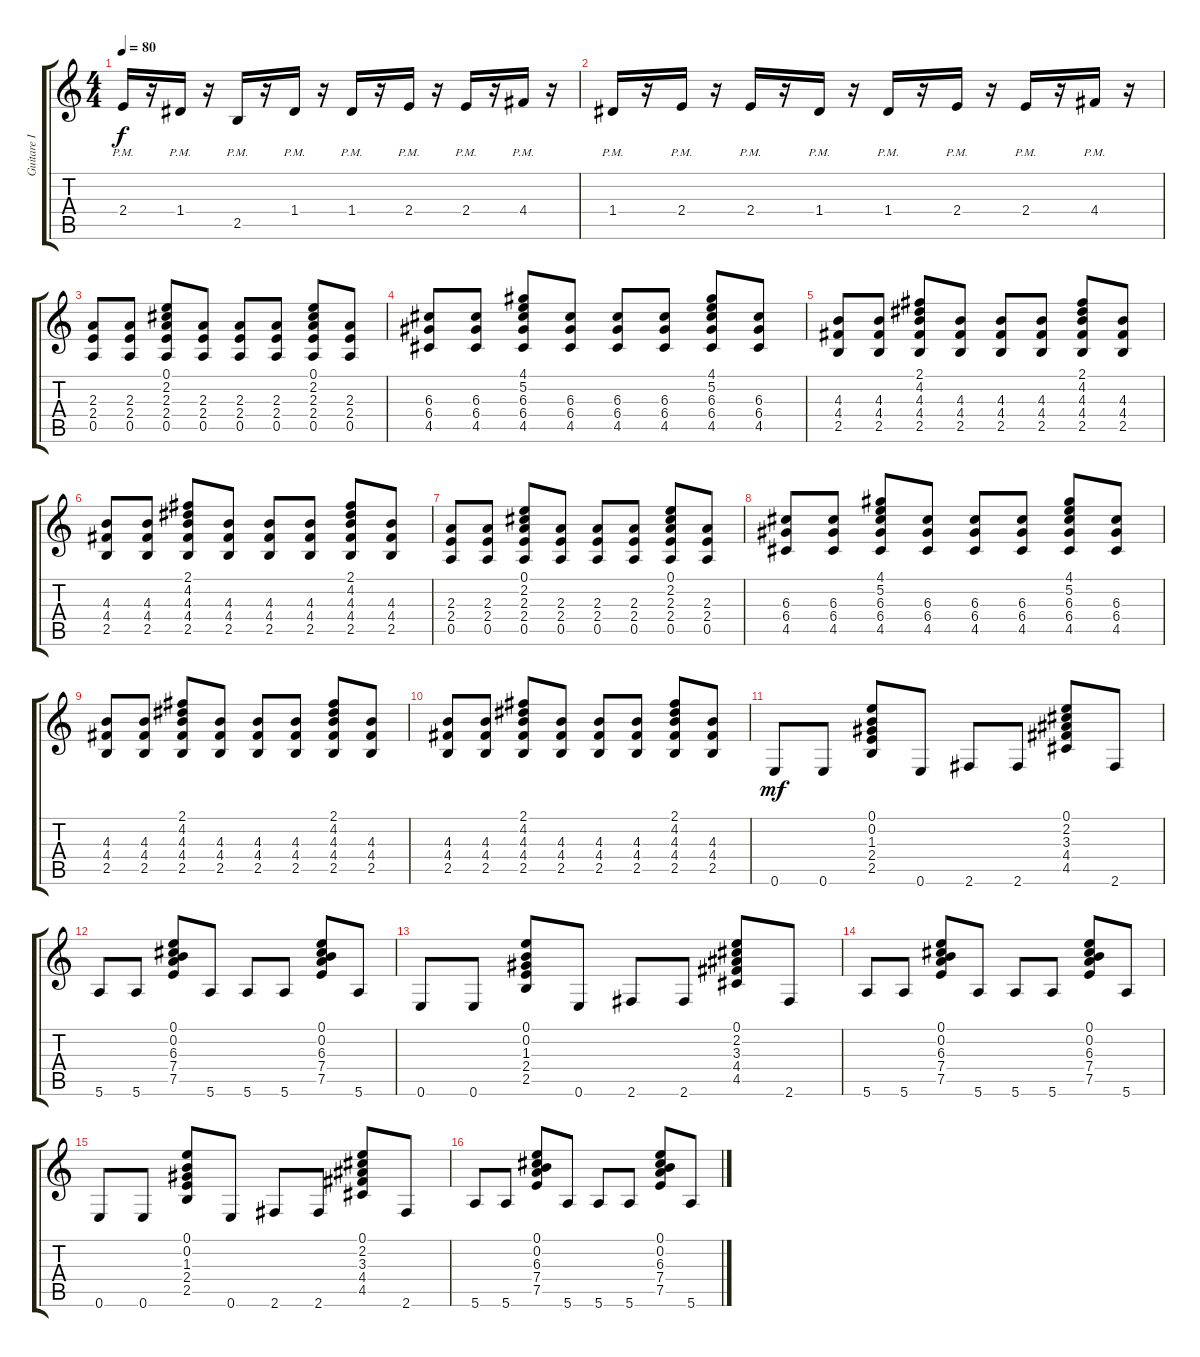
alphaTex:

\track ("Guitare I" "Guitare I") {instrument overdrivenguitar}
\staff {score tabs}
\tuning (E4 B3 G3 D3 A2 E2) {hide}
\ts (4 4)
\tempo 80
\clef g2
\ks c
2.4{pm}.16{dy f} r.16 1.4{pm}.16 r.16 2.5{pm}.16 r.16 1.4{pm}.16 r.16 1.4{pm}.16 r.16 2.4{pm}.16 r.16 2.4{pm}.16 r.16 4.4{pm}.16 r.16 |
1.4{pm}.16 r.16 2.4{pm}.16 r.16 2.4{pm}.16 r.16 1.4{pm}.16 r.16 1.4{pm}.16 r.16 2.4{pm}.16 r.16 2.4{pm}.16 r.16 4.4{pm}.16 r.16 |
(2.3 2.4 0.5).8 (2.3 2.4 0.5).8 (0.1 2.2 2.3 2.4 0.5).8 (2.3 2.4 0.5).8 (2.3 2.4 0.5).8 (2.3 2.4 0.5).8 (0.1 2.2 2.3 2.4 0.5).8 (2.3 2.4 0.5).8 |
(6.3 6.4 4.5).8 (6.3 6.4 4.5).8 (4.1 5.2 6.3 6.4 4.5).8 (6.3 6.4 4.5).8 (6.3 6.4 4.5).8 (6.3 6.4 4.5).8 (4.1 5.2 6.3 6.4 4.5).8 (6.3 6.4 4.5).8 |
(4.3 4.4 2.5).8 (4.3 4.4 2.5).8 (2.1 4.2 4.3 4.4 2.5).8 (4.3 4.4 2.5).8 (4.3 4.4 2.5).8 (4.3 4.4 2.5).8 (2.1 4.2 4.3 4.4 2.5).8 (4.3 4.4 2.5).8 |
(4.3 4.4 2.5).8 (4.3 4.4 2.5).8 (2.1 4.2 4.3 4.4 2.5).8 (4.3 4.4 2.5).8 (4.3 4.4 2.5).8 (4.3 4.4 2.5).8 (2.1 4.2 4.3 4.4 2.5).8 (4.3 4.4 2.5).8 |
(2.3 2.4 0.5).8 (2.3 2.4 0.5).8 (0.1 2.2 2.3 2.4 0.5).8 (2.3 2.4 0.5).8 (2.3 2.4 0.5).8 (2.3 2.4 0.5).8 (0.1 2.2 2.3 2.4 0.5).8 (2.3 2.4 0.5).8 |
(6.3 6.4 4.5).8 (6.3 6.4 4.5).8 (4.1 5.2 6.3 6.4 4.5).8 (6.3 6.4 4.5).8 (6.3 6.4 4.5).8 (6.3 6.4 4.5).8 (4.1 5.2 6.3 6.4 4.5).8 (6.3 6.4 4.5).8 |
(4.3 4.4 2.5).8 (4.3 4.4 2.5).8 (2.1 4.2 4.3 4.4 2.5).8 (4.3 4.4 2.5).8 (4.3 4.4 2.5).8 (4.3 4.4 2.5).8 (2.1 4.2 4.3 4.4 2.5).8 (4.3 4.4 2.5).8 |
(4.3 4.4 2.5).8 (4.3 4.4 2.5).8 (2.1 4.2 4.3 4.4 2.5).8 (4.3 4.4 2.5).8 (4.3 4.4 2.5).8 (4.3 4.4 2.5).8 (2.1 4.2 4.3 4.4 2.5).8 (4.3 4.4 2.5).8 |
0.6.8{dy mf} 0.6.8 (0.1 0.2 1.3 2.4 2.5).8 0.6.8 2.6.8 2.6.8 (0.1 2.2 3.3 4.4 4.5).8 2.6.8 |
5.6.8 5.6.8 (0.1 0.2 6.3 7.4 7.5).8 5.6.8 5.6.8 5.6.8 (0.1 0.2 6.3 7.4 7.5).8 5.6.8 |
0.6.8 0.6.8 (0.1 0.2 1.3 2.4 2.5).8 0.6.8 2.6.8 2.6.8 (0.1 2.2 3.3 4.4 4.5).8 2.6.8 |
5.6.8 5.6.8 (0.1 0.2 6.3 7.4 7.5).8 5.6.8 5.6.8 5.6.8 (0.1 0.2 6.3 7.4 7.5).8 5.6.8 |
0.6.8 0.6.8 (0.1 0.2 1.3 2.4 2.5).8 0.6.8 2.6.8 2.6.8 (0.1 2.2 3.3 4.4 4.5).8 2.6.8 |
5.6.8 5.6.8 (0.1 0.2 6.3 7.4 7.5).8 5.6.8 5.6.8 5.6.8 (0.1 0.2 6.3 7.4 7.5).8 5.6.8
